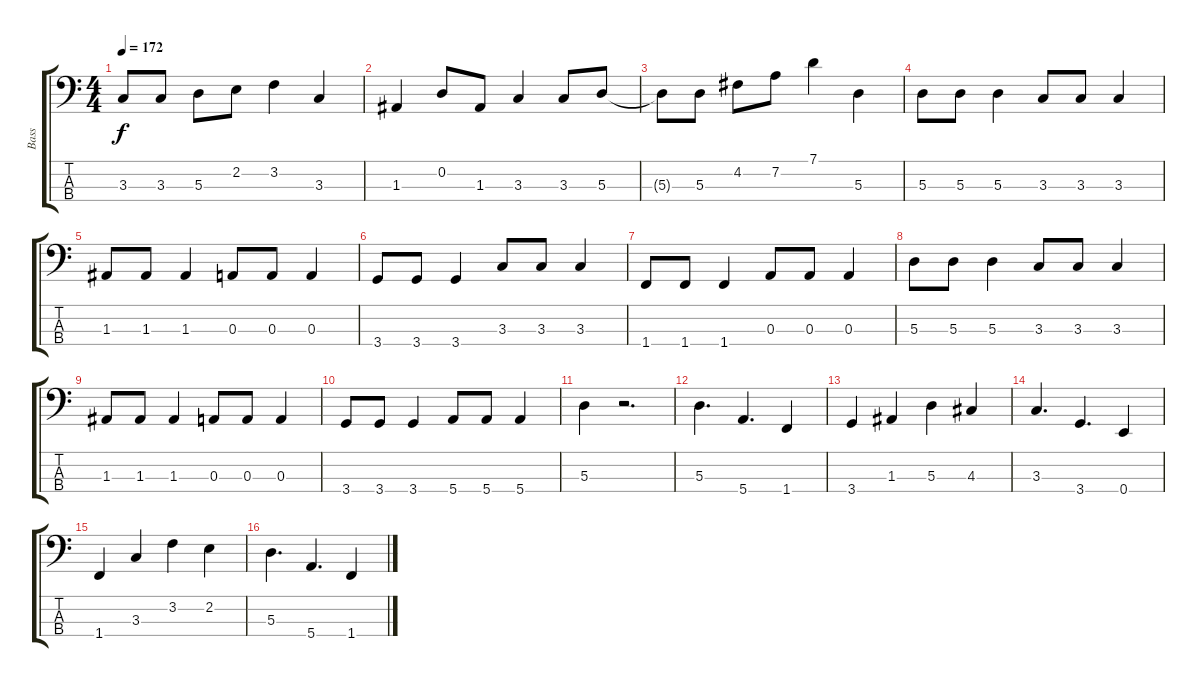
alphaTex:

\track ("Bass" "Bass") {instrument electricbassfinger}
\staff {score tabs}
\tuning (G2 D2 A1 E1) {hide}
\ts (4 4)
\tempo 172
\clef f4
\ks c
3.3{t}.8{dy f} 3.3.8 5.3.8 2.2.8 3.2.4 3.3.4 |
1.3.4 0.2.8 1.3.8 3.3.4 3.3.8 5.3.8 |
5.3{t}.8 5.3.8 4.2.8 7.2.8 7.1.4 5.3.4 |
5.3.8 5.3.8 5.3.4 3.3.8 3.3.8 3.3.4 |
1.3.8 1.3.8 1.3.4 0.3.8 0.3.8 0.3.4 |
3.4.8 3.4.8 3.4.4 3.3.8 3.3.8 3.3.4 |
1.4.8 1.4.8 1.4.4 0.3.8 0.3.8 0.3.4 |
5.3.8 5.3.8 5.3.4 3.3.8 3.3.8 3.3.4 |
1.3.8 1.3.8 1.3.4 0.3.8 0.3.8 0.3.4 |
3.4.8 3.4.8 3.4.4 5.4.8 5.4.8 5.4.4 |
5.3.4 r.2{d} |
5.3.4{d} 5.4.4{d} 1.4.4 |
3.4.4 1.3.4 5.3.4 4.3.4 |
3.3.4{d} 3.4.4{d} 0.4.4 |
1.4.4 3.3.4 3.2.4 2.2.4 |
5.3.4{d} 5.4.4{d} 1.4.4
